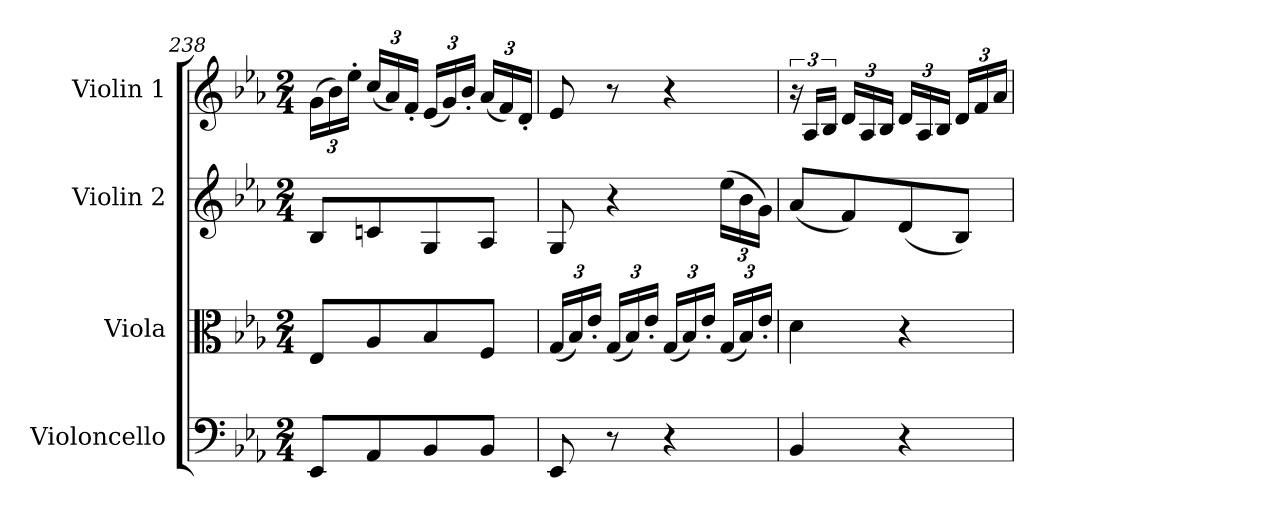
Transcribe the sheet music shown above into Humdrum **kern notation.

**kern	**kern	**kern	**kern
*part4	*part3	*part2	*part1
*staff4	*staff3	*staff2	*staff1
*I"Violoncello	*I"Viola	*I"Violin 2	*I"Violin 1
*I'Vc	*I'Vla	*I'Vln	*I'Vln
!!LO:LB:g=z
*clefF4	*clefC3	*clefG2	*clefG2
*k[b-e-a-]	*k[b-e-a-]	*k[b-e-a-]	*k[b-e-a-]
*M2/4	*M2/4	*M2/4	*M2/4
*	*	*	*Xbrackettup
=238	=238	=238	=238
8EE-/L	8E-/L	8B-/L	(>24g\LL
.	.	.	24b-\)
.	.	.	24ee-'\JJ
8AA-/	8A-/	8cn/	(<24cc/LL
.	.	.	24a-/)
.	.	.	24f'/JJ
8BB-/	8B-/	8G/	(<24e-/LL
.	.	.	24g/)
.	.	.	24b-'/JJ
8BB-/J	8F/J	8A-/J	(<24a-/LL
.	.	.	24f/)
.	.	.	24d'/JJ
=239	=239	=239	=239
*	*Xbrackettup	*	*
8EE-/	(<24G/LL	8G/	8e-/
.	24B-/)	.	.
.	24e-'/JJ	.	.
8r	(<24G/LL	4r	8r
.	24B-/)	.	.
.	24e-'/JJ	.	.
4r	(<24G/LL	.	4r
.	24B-/)	.	.
.	24e-'/JJ	.	.
*	*	*Xbrackettup	*
.	(<24G/LL	(>24ee-\LL	.
.	24B-/)	24b-\	.
.	24e-'/JJ	24g\JJ)	.
=240	=240	=240	=240
*	*	*	*brackettup
4BB-/	4d\	(<8a-/L	24r
.	.	.	24A-/LL
.	.	.	24B-/JJ
*	*	*	*Xbrackettup
.	.	8f/)	24d/LL
.	.	.	24A-/
.	.	.	24B-/JJ
4r	4r	(<8d/	24d/LL
.	.	.	24A-/
.	.	.	24B-/JJ
.	.	8B-/J)	24d/LL
.	.	.	24f/
.	.	.	24a-/JJ
=	=	=	=
*-	*-	*-	*-
